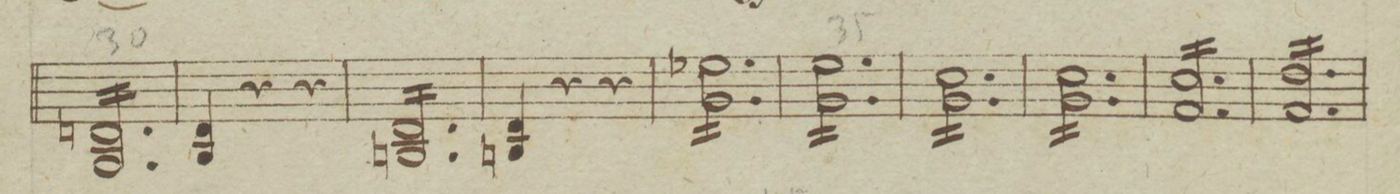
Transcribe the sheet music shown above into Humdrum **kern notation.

**kern	**dynam
*I"Violino Secondo.	*
*clefG2	*
*k[b-e-]	*
*M3/4	*
16dnLL 16B-/	.
16d 16B-/	.
16d 16B-/	.
16d 16B-/	.
16d 16B-/	.
16d 16B-/	.
16d 16B-/	.
16d 16B-/	.
16d 16B-/	.
16d 16B-/	.
16d 16B-/	.
16dJJ 16B-/	.
=31	=31
4d 4B-/	.
2r	.
=32	=32
16dLL 16Bn/	.
16d 16B/	.
16d 16B/	.
16d 16B/	.
16d 16B/	.
16d 16B/	.
16d 16B/	.
16d 16B/	.
16d 16B/	.
16d 16B/	.
16d 16B/	.
16dJJ 16B/	.
=33	=33
4d 4Bn/	.
4r	.
4r	.
=34	=34
16ee-XLL 16g\	.
16ee- 16g\	.
16ee- 16g\	.
16ee- 16g\	.
16ee- 16g\	.
16ee- 16g\	.
16ee- 16g\	.
16ee- 16g\	.
16ee- 16g\	.
16ee- 16g\	.
16ee- 16g\	.
16ee-JJ 16g\	.
=35	=35
16ee-LL 16g\	.
16ee- 16g\	.
16ee- 16g\	.
16ee- 16g\	.
16ee- 16g\	.
16ee- 16g\	.
16ee- 16g\	.
16ee- 16g\	.
16ee- 16g\	.
16ee- 16g\	.
16ee- 16g\	.
16ee-JJ 16g\	.
=36	=36
16ccLL 16g\	.
16cc 16g\	.
16cc 16g\	.
16cc 16g\	.
16cc 16g\	.
16cc 16g\	.
16cc 16g\	.
16cc 16g\	.
16cc 16g\	.
16cc 16g\	.
16cc 16g\	.
16ccJJ 16g\	.
=37	=37
16ccLL 16g\	.
16cc 16g\	.
16cc 16g\	.
16cc 16g\	.
16cc 16g\	.
16cc 16g\	.
16cc 16g\	.
16cc 16g\	.
16cc 16g\	.
16cc 16g\	.
16cc 16g\	.
16ccJJ 16g\	.
=38	=38
16ccLL 16f/	.
16cc 16f/	.
16cc 16f/	.
16cc 16f/	.
16cc 16f/	.
16cc 16f/	.
16cc 16f/	.
16cc 16f/	.
16cc 16f/	.
16cc 16f/	.
16cc 16f/	.
16ccJJ 16f/	.
=39	=39
16ddLL 16f/	.
16dd 16f/	.
16dd 16f/	.
16dd 16f/	.
16dd 16f/	.
16dd 16f/	.
16dd 16f/	.
16dd 16f/	.
16dd 16f/	.
16dd 16f/	.
16dd 16f/	.
16ddJJ 16f/	.
=40	=40
*-	*-
